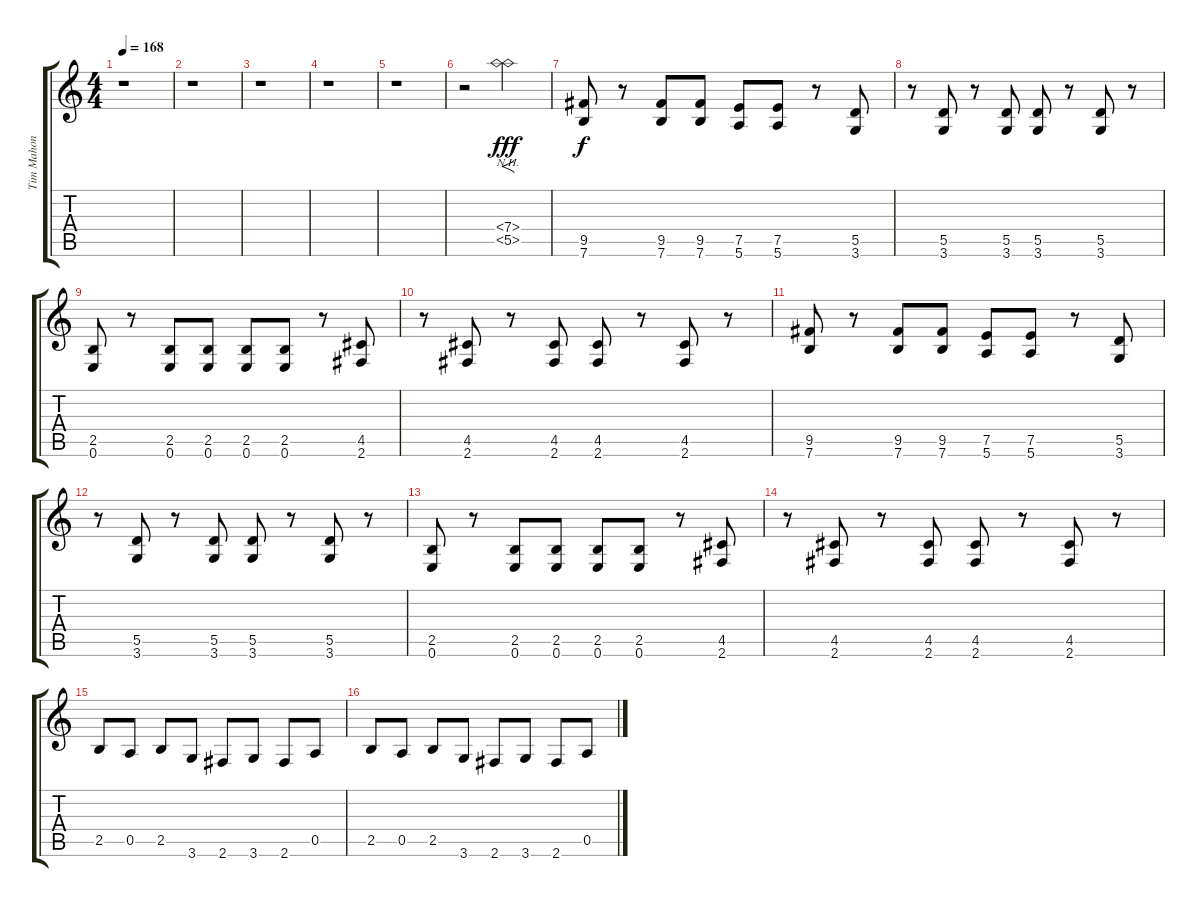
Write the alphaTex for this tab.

\track (" Tim Mahoney" " Tim Mahon") {instrument distortionguitar}
\staff {score tabs}
\tuning (E4 B3 G3 D3 A2 E2) {hide}
\ts (4 4)
\tempo 168
\clef g2
\ks c
r.1{dy f} |
r.1 |
r.1 |
r.1 |
r.1 |
r.2 (7.4{nh} 5.5{nh}).2{f dy fff} |
(9.5 7.6).8{dy f} r.8 (9.5 7.6).8 (9.5 7.6).8 (7.5 5.6).8 (7.5 5.6).8 r.8 (5.5 3.6).8 |
r.8 (5.5 3.6).8 r.8 (5.5 3.6).8 (5.5 3.6).8 r.8 (5.5 3.6).8 r.8 |
(2.5 0.6).8 r.8 (2.5 0.6).8 (2.5 0.6).8 (2.5 0.6).8 (2.5 0.6).8 r.8 (4.5 2.6).8 |
r.8 (4.5 2.6).8 r.8 (4.5 2.6).8 (4.5 2.6).8 r.8 (4.5 2.6).8 r.8 |
(9.5 7.6).8 r.8 (9.5 7.6).8 (9.5 7.6).8 (7.5 5.6).8 (7.5 5.6).8 r.8 (5.5 3.6).8 |
r.8 (5.5 3.6).8 r.8 (5.5 3.6).8 (5.5 3.6).8 r.8 (5.5 3.6).8 r.8 |
(2.5 0.6).8 r.8 (2.5 0.6).8 (2.5 0.6).8 (2.5 0.6).8 (2.5 0.6).8 r.8 (4.5 2.6).8 |
r.8 (4.5 2.6).8 r.8 (4.5 2.6).8 (4.5 2.6).8 r.8 (4.5 2.6).8 r.8 |
2.5.8 0.5.8 2.5.8 3.6.8 2.6.8 3.6.8 2.6.8 0.5.8 |
2.5.8 0.5.8 2.5.8 3.6.8 2.6.8 3.6.8 2.6.8 0.5.8
